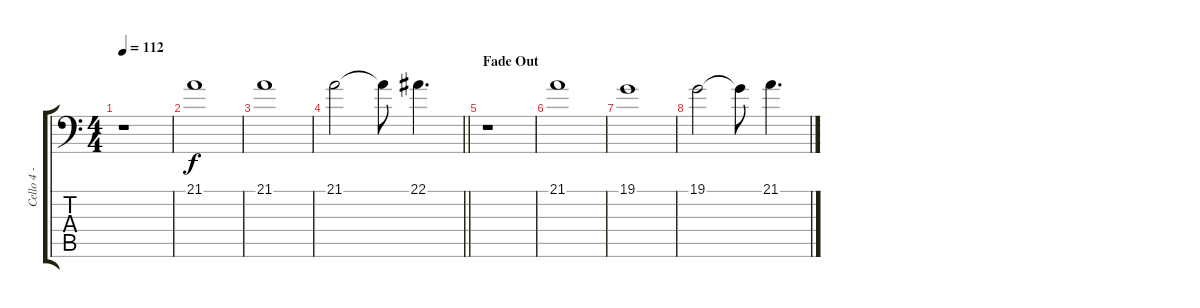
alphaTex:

\track ("Cello 4 - Antero" "Cello 4 - ") {instrument cello}
\staff {score tabs}
\tuning (C3 G2 D2 A1 E1 B0) {hide}
\ts (4 4)
\tempo 112
\clef f4
\ks c
r.1{dy f} |
21.1.1 |
21.1.1 |
\barLineRight lightlight
21.1.2 21.1{t}.8 22.1.4{d} |
\section ("" "Fade Out")
r.1 |
21.1.1 |
19.1.1 |
19.1.2 19.1{t}.8 21.1.4{d}
